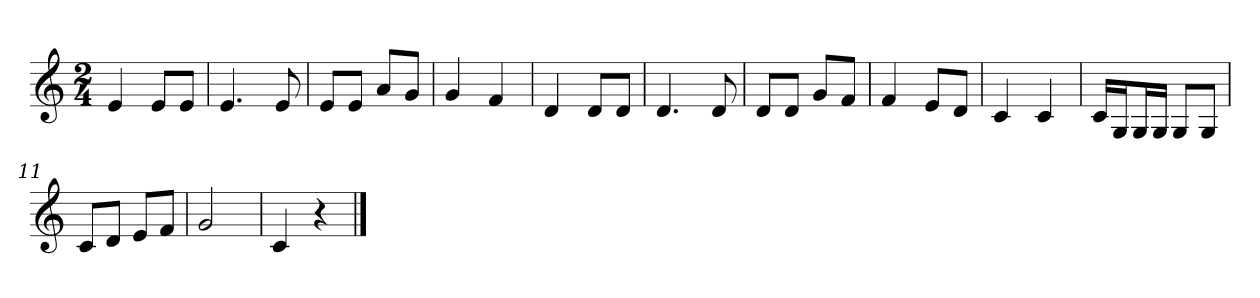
**kern
*part1
*staff1
*k[]
*M2/4
*MM120
=1
4e
8eL
8eJ
=2
4.e
8e
=3
8eL
8eJ
8aL
8gJ
=4
4g
4f
=5
4d
8dL
8dJ
=6
4.d
8d
=7
8dL
8dJ
8gL
8fJ
=8
4f
8eL
8dJ
=9
4c
4c
=10
16cLL
16GJ
16GL
16GJJ
8GL
8GJ
=11
8cL
8dJ
8eL
8fJ
=12
2g
=13
4c
4r
==
*-
